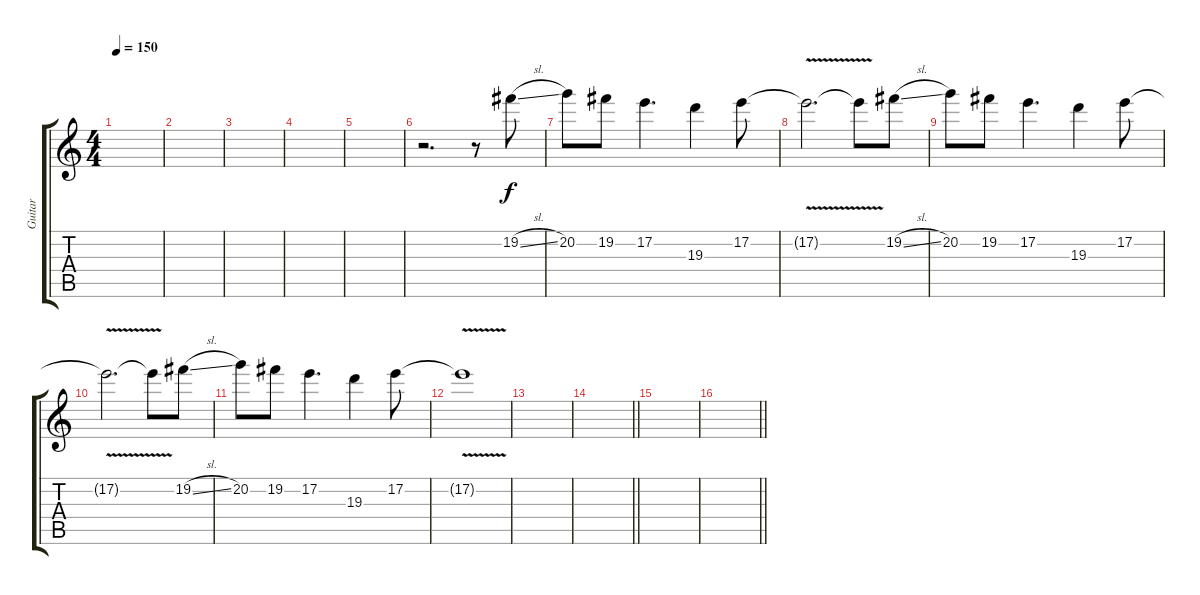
\track ("Guitar " "Guitar ") {instrument distortionguitar}
\staff {score tabs}
\tuning (E4 B3 G3 D3 A2 E2) {hide}
\ts (4 4)
\tempo 150
\clef g2
\ks c
|
|
|
|
|
r.2{d volume 16} r.8 19.2{sl}.8 |
20.2.8 19.2.8 17.2.4{d} 19.3.4 17.2.8 |
17.2{v t}.2{d} 17.2{t}.8 19.2{sl}.8 |
20.2.8 19.2.8 17.2.4{d} 19.3.4 17.2.8 |
17.2{v t}.2{d} 17.2{t}.8 19.2{sl}.8 |
20.2.8 19.2.8 17.2.4{d} 19.3.4 17.2.8 |
17.2{v t}.1 |
|
\barLineRight lightlight
|
|
\barLineRight lightlight
